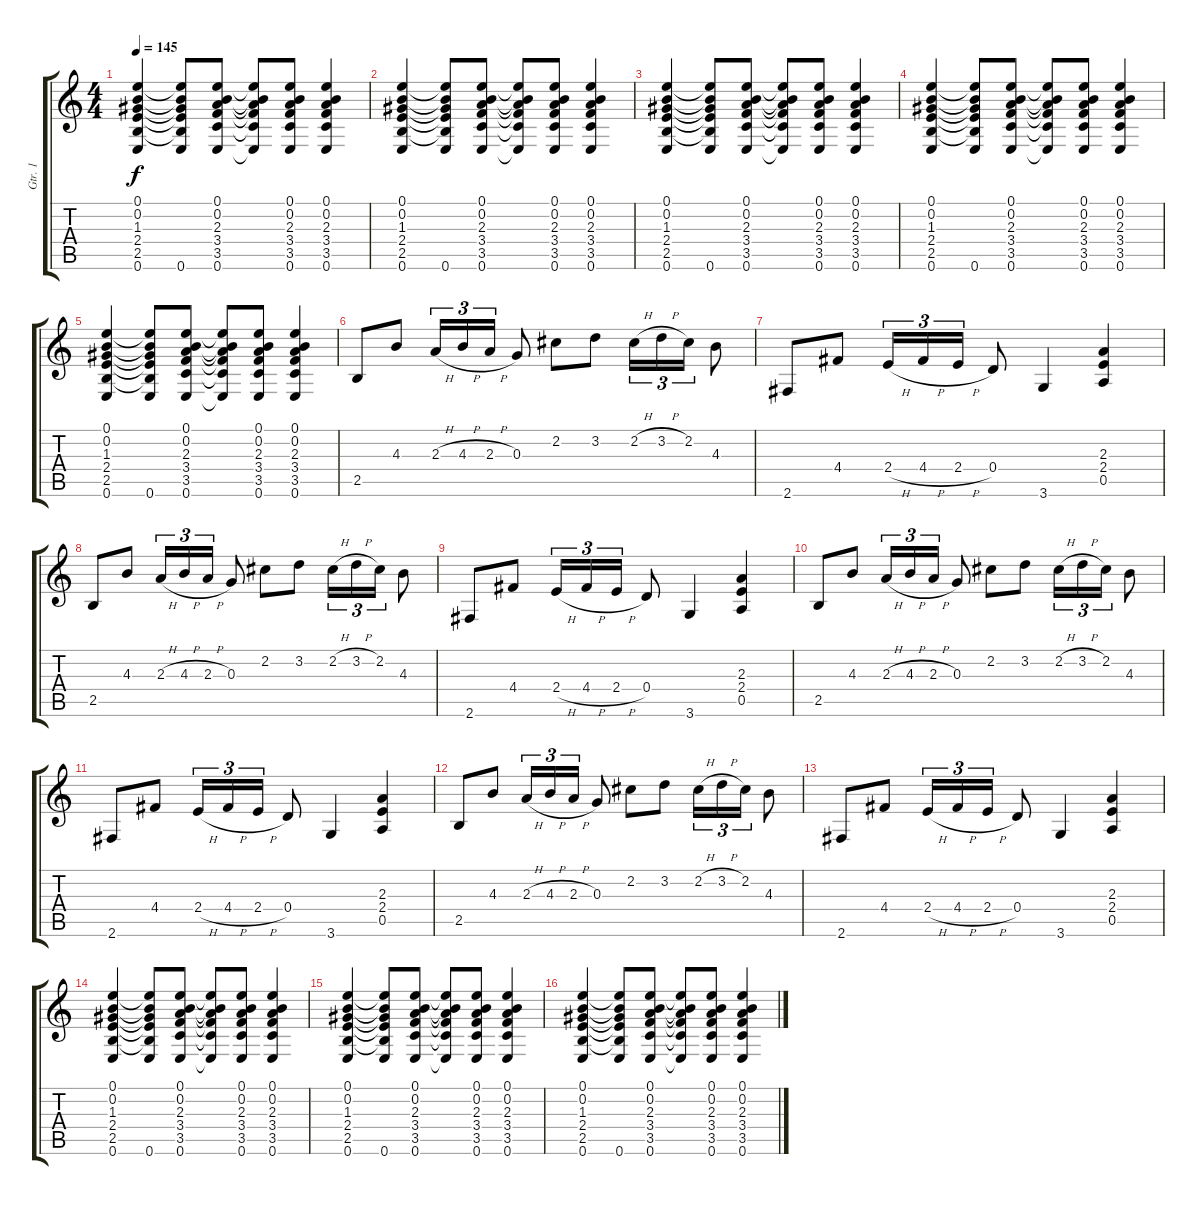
\track ("Gtr. 1" "Gtr. 1") {instrument distortionguitar}
\staff {score tabs}
\tuning (E4 B3 G3 D3 A2 E2) {hide}
\ts (4 4)
\tempo 145
\clef g2
\ks c
(0.1 0.2 1.3 2.4 2.5 0.6).4{dy f} (0.1{t} 0.2{t} 1.3{t} 2.4{t} 2.5{t} 0.6).8 (0.1 0.2 2.3 3.4 3.5 0.6).8 (0.1{t} 0.2{t} 2.3{t} 3.4{t} 3.5{t} 0.6{t}).8 (0.1 0.2 2.3 3.4 3.5 0.6).8 (0.1 0.2 2.3 3.4 3.5 0.6).4 |
(0.1 0.2 1.3 2.4 2.5 0.6).4 (0.1{t} 0.2{t} 1.3{t} 2.4{t} 2.5{t} 0.6).8 (0.1 0.2 2.3 3.4 3.5 0.6).8 (0.1{t} 0.2{t} 2.3{t} 3.4{t} 3.5{t} 0.6{t}).8 (0.1 0.2 2.3 3.4 3.5 0.6).8 (0.1 0.2 2.3 3.4 3.5 0.6).4 |
(0.1 0.2 1.3 2.4 2.5 0.6).4 (0.1{t} 0.2{t} 1.3{t} 2.4{t} 2.5{t} 0.6).8 (0.1 0.2 2.3 3.4 3.5 0.6).8 (0.1{t} 0.2{t} 2.3{t} 3.4{t} 3.5{t} 0.6{t}).8 (0.1 0.2 2.3 3.4 3.5 0.6).8 (0.1 0.2 2.3 3.4 3.5 0.6).4 |
(0.1 0.2 1.3 2.4 2.5 0.6).4 (0.1{t} 0.2{t} 1.3{t} 2.4{t} 2.5{t} 0.6).8 (0.1 0.2 2.3 3.4 3.5 0.6).8 (0.1{t} 0.2{t} 2.3{t} 3.4{t} 3.5{t} 0.6{t}).8 (0.1 0.2 2.3 3.4 3.5 0.6).8 (0.1 0.2 2.3 3.4 3.5 0.6).4 |
(0.1 0.2 1.3 2.4 2.5 0.6).4 (0.1{t} 0.2{t} 1.3{t} 2.4{t} 2.5{t} 0.6).8 (0.1 0.2 2.3 3.4 3.5 0.6).8 (0.1{t} 0.2{t} 2.3{t} 3.4{t} 3.5{t} 0.6{t}).8 (0.1 0.2 2.3 3.4 3.5 0.6).8 (0.1 0.2 2.3 3.4 3.5 0.6).4 |
2.5.8 4.3.8 2.3{h}.16{tu (3 2)} 4.3{h}.16{tu (3 2)} 2.3{h}.16{tu (3 2)} 0.3.8 2.2.8 3.2.8 2.2{h}.16{tu (3 2)} 3.2{h}.16{tu (3 2)} 2.2.16{tu (3 2)} 4.3.8 |
2.6.8 4.4.8 2.4{h}.16{tu (3 2)} 4.4{h}.16{tu (3 2)} 2.4{h}.16{tu (3 2)} 0.4.8 3.6.4 (2.3 2.4 0.5).4 |
2.5.8 4.3.8 2.3{h}.16{tu (3 2)} 4.3{h}.16{tu (3 2)} 2.3{h}.16{tu (3 2)} 0.3.8 2.2.8 3.2.8 2.2{h}.16{tu (3 2)} 3.2{h}.16{tu (3 2)} 2.2.16{tu (3 2)} 4.3.8 |
2.6.8 4.4.8 2.4{h}.16{tu (3 2)} 4.4{h}.16{tu (3 2)} 2.4{h}.16{tu (3 2)} 0.4.8 3.6.4 (2.3 2.4 0.5).4 |
2.5.8 4.3.8 2.3{h}.16{tu (3 2)} 4.3{h}.16{tu (3 2)} 2.3{h}.16{tu (3 2)} 0.3.8 2.2.8 3.2.8 2.2{h}.16{tu (3 2)} 3.2{h}.16{tu (3 2)} 2.2.16{tu (3 2)} 4.3.8 |
2.6.8 4.4.8 2.4{h}.16{tu (3 2)} 4.4{h}.16{tu (3 2)} 2.4{h}.16{tu (3 2)} 0.4.8 3.6.4 (2.3 2.4 0.5).4 |
2.5.8 4.3.8 2.3{h}.16{tu (3 2)} 4.3{h}.16{tu (3 2)} 2.3{h}.16{tu (3 2)} 0.3.8 2.2.8 3.2.8 2.2{h}.16{tu (3 2)} 3.2{h}.16{tu (3 2)} 2.2.16{tu (3 2)} 4.3.8 |
2.6.8 4.4.8 2.4{h}.16{tu (3 2)} 4.4{h}.16{tu (3 2)} 2.4{h}.16{tu (3 2)} 0.4.8 3.6.4 (2.3 2.4 0.5).4 |
(0.1 0.2 1.3 2.4 2.5 0.6).4 (0.1{t} 0.2{t} 1.3{t} 2.4{t} 2.5{t} 0.6).8 (0.1 0.2 2.3 3.4 3.5 0.6).8 (0.1{t} 0.2{t} 2.3{t} 3.4{t} 3.5{t} 0.6{t}).8 (0.1 0.2 2.3 3.4 3.5 0.6).8 (0.1 0.2 2.3 3.4 3.5 0.6).4 |
(0.1 0.2 1.3 2.4 2.5 0.6).4 (0.1{t} 0.2{t} 1.3{t} 2.4{t} 2.5{t} 0.6).8 (0.1 0.2 2.3 3.4 3.5 0.6).8 (0.1{t} 0.2{t} 2.3{t} 3.4{t} 3.5{t} 0.6{t}).8 (0.1 0.2 2.3 3.4 3.5 0.6).8 (0.1 0.2 2.3 3.4 3.5 0.6).4 |
(0.1 0.2 1.3 2.4 2.5 0.6).4 (0.1{t} 0.2{t} 1.3{t} 2.4{t} 2.5{t} 0.6).8 (0.1 0.2 2.3 3.4 3.5 0.6).8 (0.1{t} 0.2{t} 2.3{t} 3.4{t} 3.5{t} 0.6{t}).8 (0.1 0.2 2.3 3.4 3.5 0.6).8 (0.1 0.2 2.3 3.4 3.5 0.6).4
